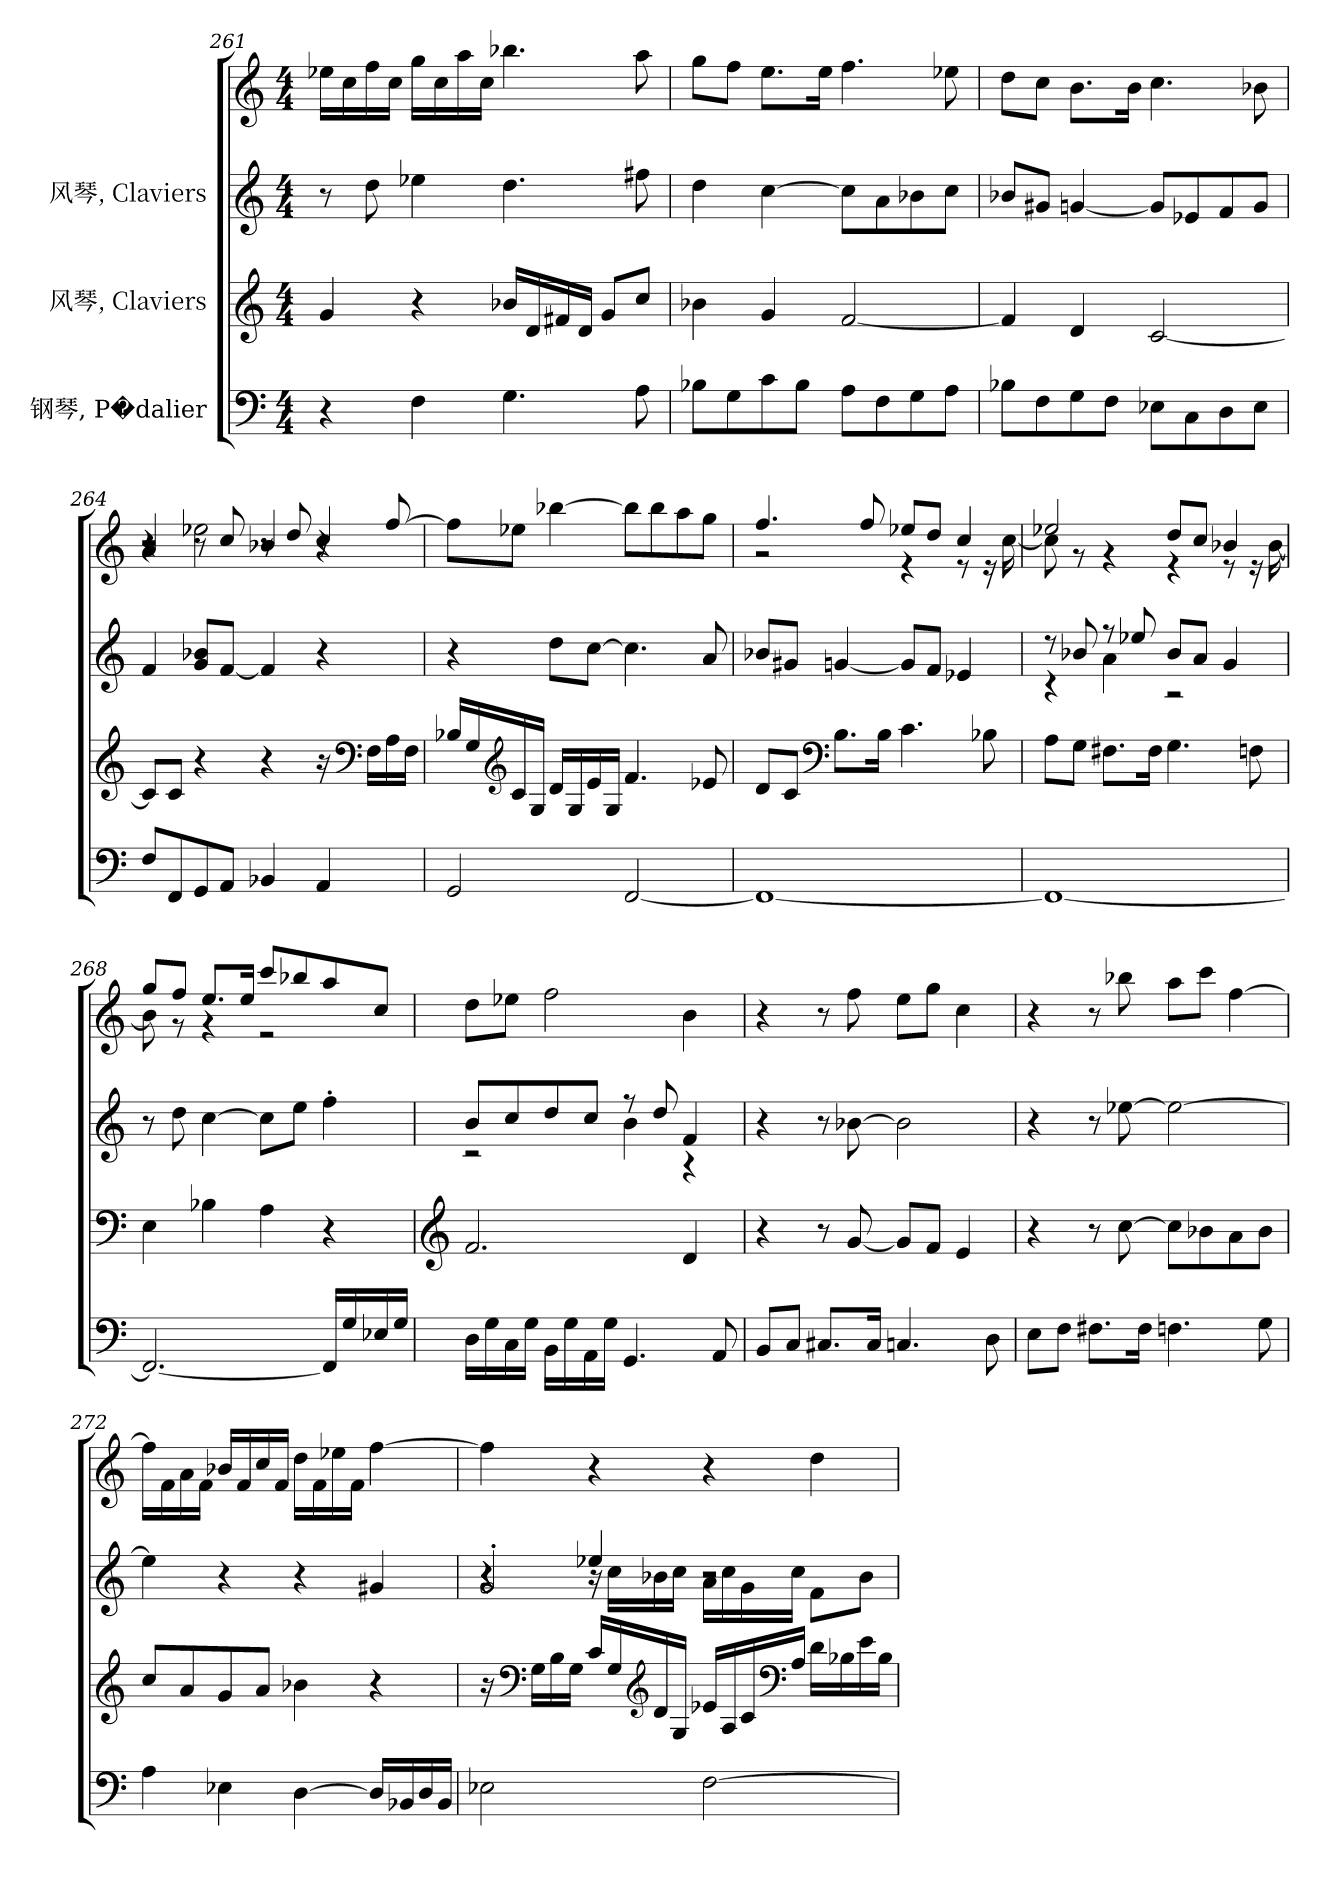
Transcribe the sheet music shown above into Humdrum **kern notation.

**kern	**kern	**kern	**kern
*part3	*part2	*part1	*part1
*staff4	*staff3	*staff2	*staff1
*I"钢琴, P�dalier	*I"风琴, Claviers	*I"风琴, Claviers	*
!!LO:LB:g=z
*clefF4	*clefG2	*clefG2	*clefG2
*k[]	*k[]	*k[]	*k[]
*M4/4	*M4/4	*M4/4	*M4/4
=261	=261	=261	=261
4r	4g/	8r	16ee-X\LL
.	.	.	16cc\
.	.	8dd\	16ff\
.	.	.	16cc\JJ
4F\	4r	4ee-X\	16gg\LL
.	.	.	16cc\
.	.	.	16aa\
.	.	.	16cc\JJ
4.G\	16b-X/LL	4.dd\	4.bb-X\
.	16d/	.	.
.	16f#X/	.	.
.	16d/JJ	.	.
.	8g/L	.	.
8A\	8cc/J	8ff#X\	8aa\
=262	=262	=262	=262
8B-X\L	4b-X\	4dd\	8gg\L
8G\	.	.	8ff\J
8c\	4g/	[4cc\	8.ee\L
8B-\J	.	.	.
.	.	.	16ee\Jk
8A\L	[2f/	8cc\L]	4.ff\
8F\	.	8a\	.
8G\	.	8b-X\	.
8A\J	.	8cc\J	8ee-X\
=263	=263	=263	=263
8B-X\L	4f/]	8b-X/L	8dd\L
8F\	.	8g#X/J	8cc\J
8G\	4d/	[4gn/	8.b\L
8F\J	.	.	.
.	.	.	16b\Jk
8E-X\L	[2c/	8g/L]	4.cc\
8C\	.	8e-X/	.
8D\	.	8f/	.
8E-\J	.	8g/J	8b-X\
!!LO:PB:g=z
=264	=264	=264	=264
*	*	*	*^
*	*	*	*	*^
8F/L	8c/L]	4f/	4a/	4r	2r
8FF/	8c/J	.	.	.	.
8GG/	4r	8g/ 8b-X/L	8r	2ee-X\	.
8AA/J	.	[8f/J	8cc/	.	.
4BB-X/	4r	4f/]	8r	.	4b-X/
.	.	.	8dd/	.	.
4AA/	16r	4r	8r	4r	4cc/
*	*clefF4	*	*	*	*
.	16F\LL	.	.	.	.
.	16A\	.	[8ff/	.	.
.	16F\JJ	.	.	.	.
*	*	*	*v	*v	*v
=265	=265	=265	=265
2GG/	16B-X/LL	4r	8ff\L]
.	16G/	.	.
*	*clefG2	*	*
.	16c/	.	8ee-X\J
.	16G/JJ	.	.
.	16d/LL	8dd\L	[4bb-X\
.	16G/	.	.
.	16e/	[8cc\J	.
.	16G/JJ	.	.
[2FF/	4.f/	4.cc\]	8bb-\L]
.	.	.	8bb-\
.	.	.	8aa\
.	8e-X/	8a/	8gg\J
=266	=266	=266	=266
*	*	*	*^
1FF_	8d/L	8b-X/L	4.ff/	2r
.	8c/J	8g#X/J	.	.
*	*clefF4	*	*	*
.	8.B\L	[4gn/	.	.
.	.	.	8ff/	.
.	16B\Jk	.	.	.
.	4.c\	8g/L]	8ee-X/L	4r
.	.	8f/J	8dd/J	.
.	.	4e-X/	4cc/	8r
.	8B-X\	.	.	16r
.	.	.	.	[16cc\
!!LO:LB:g=z	!!
=267	=267	=267	=267	=267
*	*	*^	*	*
1FF_	8A\L	8r	4r	2ee-X/	8cc\]
.	8G\J	8b-X/	.	.	8r
.	8.F#X\L	8r	4a\	.	4r
.	.	8ee-X/	.	.	.
.	16F#\Jk	.	.	.	.
.	4.G\	8b-/L	2r	8dd/L	4r
.	.	8a/J	.	8cc/J	.
.	.	4g/	.	4b-X/	8r
.	8Fn\	.	.	.	16r
.	.	.	.	.	[16b-\
*	*	*v	*v	*	*
=268	=268	=268	=268	=268
2.FF/_	4E\	8r	8gg/L	8b-\]
.	.	8dd\	8ff/J	8r
.	4B-X\	[4cc\	8.ee/L	4r
.	.	.	16ee/Jk	.
.	4A\	8cc\L]	8ccc/L	2r
.	.	8ee\J	8bb-X/	.
16FF/LL]	4r	4ff'\	8aa/	.
16G/	.	.	.	.
16E-X/	.	.	8cc/J	.
16G/JJ	.	.	.	.
*	*	*	*v	*v
=269	=269	=269	=269
*	*clefG2	*	*
*	*	*^	*
16D\LL	2.f/	8b/L	2r	8dd\L
16G\	.	.	.	.
16C\	.	8cc/	.	8ee-X\J
16G\JJ	.	.	.	.
16BB\LL	.	8dd/	.	2ff\
16G\	.	.	.	.
16AA\	.	8cc/J	.	.
16G\JJ	.	.	.	.
4.GG/	.	8r	4b\	.
.	.	8dd/	.	.
.	4d/	4f/	4r	4b\
8AA/	.	.	.	.
*	*	*v	*v	*
!!LO:LB:g=z
=270	=270	=270	=270
8BB/L	4r	4r	4r
8C/J	.	.	.
8.C#X/L	8r	8r	8r
.	[8g/	[8b-X\	8ff\
16C#/Jk	.	.	.
4.Cn/	8g/L]	2b-\]	8ee\L
.	8f/J	.	8gg\J
.	4e/	.	4cc\
8D\	.	.	.
=271	=271	=271	=271
8E\L	4r	4r	4r
8F\J	.	.	.
8.F#X\L	8r	8r	8r
.	[8cc\	[8ee-X\	8bb-X\
16F#\Jk	.	.	.
4.Fn\	8cc\L]	2ee-\_	8aa\L
.	8b-X\	.	8ccc\J
.	8a\	.	[4ff\
8G\	8b-\J	.	.
=272	=272	=272	=272
4A\	8cc/L	4ee-\]	16ff\LL]
.	.	.	16f\
.	8a/	.	16a\
.	.	.	16f\JJ
4E-X\	8g/	4r	16b-X/LL
.	.	.	16f/
.	8a/J	.	16cc/
.	.	.	16f/JJ
[4D\	4b-X\	4r	16dd\LL
.	.	.	16f\
.	.	.	16ee-X\
.	.	.	16f\JJ
16D/LL]	4r	4g#X/	[4ff\
16BB-X/	.	.	.
16D/	.	.	.
16BB-/JJ	.	.	.
!!LO:PB:g=z
=273	=273	=273	=273
*	*	*^	*
*	*	*	*^	*
2E-X\	16r	4r	4r	2g'/	4ff\]
*	*clefF4	*	*	*	*
.	16G\LL	.	.	.	.
.	16B\	.	.	.	.
.	16G\JJ	.	.	.	.
.	16c/LL	4ee-X/	16r	.	4r
.	16G/	.	16cc\LL	.	.
*	*clefG2	*	*	*	*
.	16d/	.	16b-X\	.	.
.	16G/JJ	.	16cc\JJ	.	.
[2F\	16e-X/LL	2r	16a\LL	2r	4r
.	16A/	.	16cc\	.	.
.	16c/	.	16g\	.	.
*	*clefF4	*	*	*	*
.	16A/JJ	.	16cc\JJ	.	.
.	16d\LL	.	8f\L	.	4dd\
.	16B-X\	.	.	.	.
.	16e-\	.	8b-\J	.	.
.	16B-\JJ	.	.	.	.
*	*	*v	*v	*v	*
=	=	=	=
*-	*-	*-	*-
